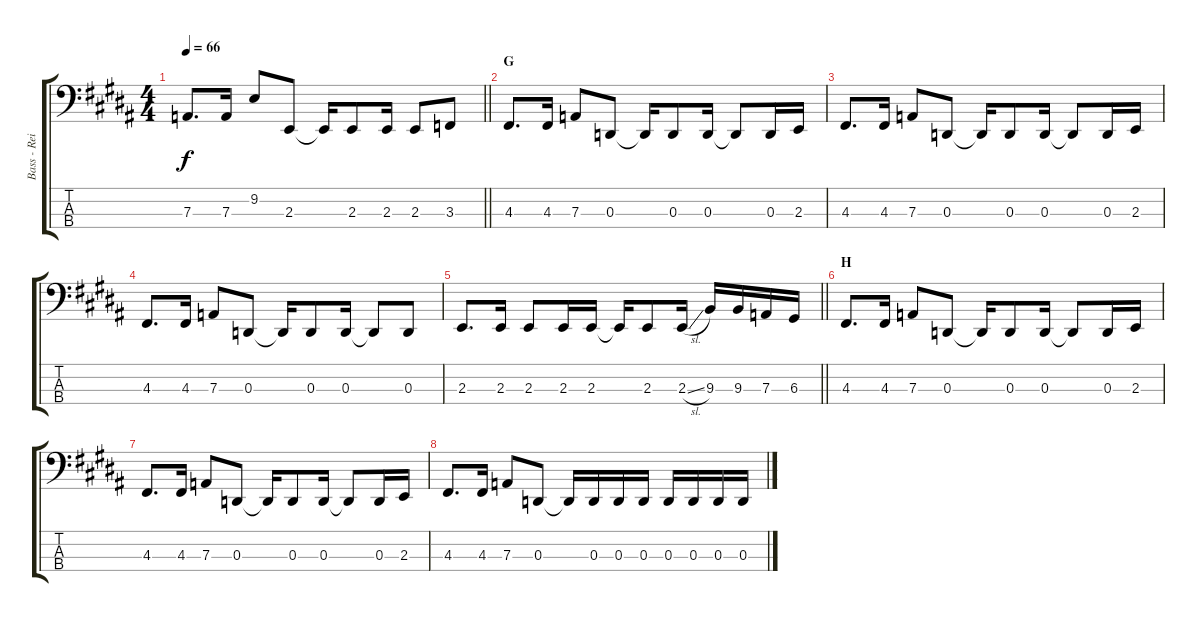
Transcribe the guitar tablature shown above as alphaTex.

\track ("Bass - Reita" "Bass - Rei") {instrument electricbasspick}
\staff {score tabs}
\tuning (C2 G1 D1 B0) {hide}
\ts (4 4)
\tempo 66
\clef f4
\barLineRight lightlight
\ks b
7.3.8{d dy f} 7.3.16 9.2.8 2.3.8 2.3{t}.16 2.3.8 2.3.16 2.3.8 3.3.8 |
\section ("" "G")
4.3.8{d} 4.3.16 7.3.8 0.3.8 0.3{t}.16 0.3.8 0.3.16 0.3{t}.8 0.3.16 2.3.16 |
4.3.8{d} 4.3.16 7.3.8 0.3.8 0.3{t}.16 0.3.8 0.3.16 0.3{t}.8 0.3.16 2.3.16 |
4.3.8{d} 4.3.16 7.3.8 0.3.8 0.3{t}.16 0.3.8 0.3.16 0.3{t}.8 0.3.8 |
\barLineRight lightlight
2.3.8{d} 2.3.16 2.3.8 2.3.16 2.3.16 2.3{t}.16 2.3.8 2.3{sl}.16 9.3.16 9.3.16 7.3.16 6.3.16 |
\section ("" "H")
4.3.8{d} 4.3.16 7.3.8 0.3.8 0.3{t}.16 0.3.8 0.3.16 0.3{t}.8 0.3.16 2.3.16 |
4.3.8{d} 4.3.16 7.3.8 0.3.8 0.3{t}.16 0.3.8 0.3.16 0.3{t}.8 0.3.16 2.3.16 |
4.3.8{d} 4.3.16 7.3.8 0.3.8 0.3{t}.16 0.3.16 0.3.16 0.3.16 0.3.16 0.3.16 0.3.16 0.3.16
